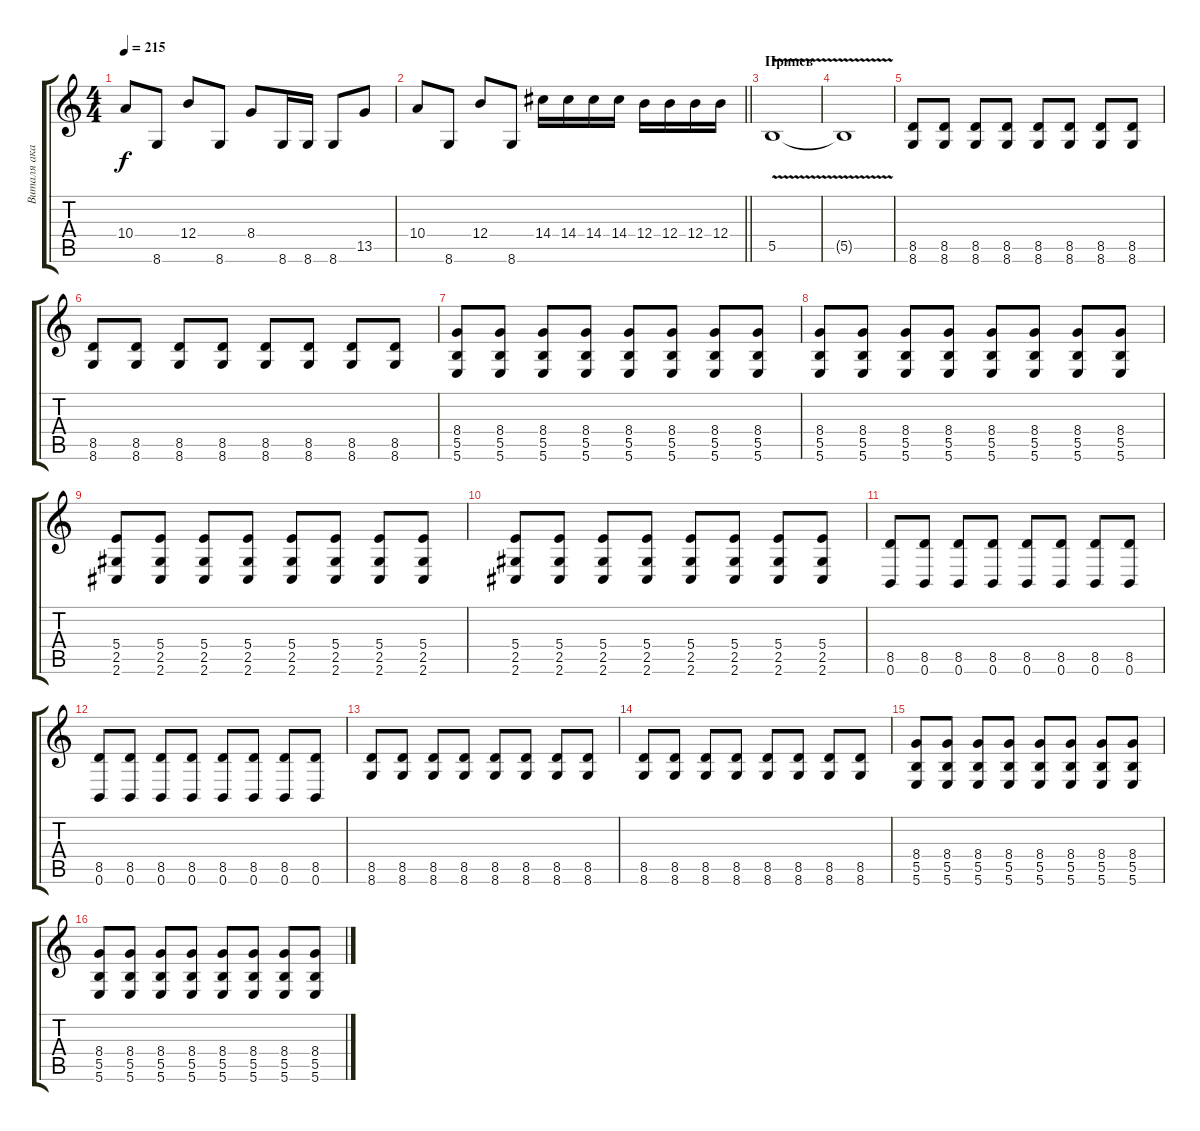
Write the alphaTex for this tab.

\track ("Виталя ака Стардог" "Виталя ака") {instrument distortionguitar}
\staff {score tabs}
\tuning (Db4 Ab3 E3 B2 Gb2 B1) {hide}
\ts (4 4)
\tempo 215
\clef g2
\ks c
10.4.8{dy f} 8.6.8 12.4.8 8.6.8 8.4.8 8.6.16 8.6.16 8.6.8 13.5.8 |
\barLineRight lightlight
10.4.8 8.6.8 12.4.8 8.6.8 14.4.16 14.4.16 14.4.16 14.4.16 12.4.16 12.4.16 12.4.16 12.4.16 |
\section ("" "Припев")
5.5{v}.1 |
5.5{t}.1 |
(8.5 8.6).8 (8.5 8.6).8 (8.5 8.6).8 (8.5 8.6).8 (8.5 8.6).8 (8.5 8.6).8 (8.5 8.6).8 (8.5 8.6).8 |
(8.5 8.6).8 (8.5 8.6).8 (8.5 8.6).8 (8.5 8.6).8 (8.5 8.6).8 (8.5 8.6).8 (8.5 8.6).8 (8.5 8.6).8 |
(8.4 5.5 5.6).8 (8.4 5.5 5.6).8 (8.4 5.5 5.6).8 (8.4 5.5 5.6).8 (8.4 5.5 5.6).8 (8.4 5.5 5.6).8 (8.4 5.5 5.6).8 (8.4 5.5 5.6).8 |
(8.4 5.5 5.6).8 (8.4 5.5 5.6).8 (8.4 5.5 5.6).8 (8.4 5.5 5.6).8 (8.4 5.5 5.6).8 (8.4 5.5 5.6).8 (8.4 5.5 5.6).8 (8.4 5.5 5.6).8 |
(5.4 2.5 2.6).8 (5.4 2.5 2.6).8 (5.4 2.5 2.6).8 (5.4 2.5 2.6).8 (5.4 2.5 2.6).8 (5.4 2.5 2.6).8 (5.4 2.5 2.6).8 (5.4 2.5 2.6).8 |
(5.4 2.5 2.6).8 (5.4 2.5 2.6).8 (5.4 2.5 2.6).8 (5.4 2.5 2.6).8 (5.4 2.5 2.6).8 (5.4 2.5 2.6).8 (5.4 2.5 2.6).8 (5.4 2.5 2.6).8 |
(8.5 0.6).8 (8.5 0.6).8 (8.5 0.6).8 (8.5 0.6).8 (8.5 0.6).8 (8.5 0.6).8 (8.5 0.6).8 (8.5 0.6).8 |
(8.5 0.6).8 (8.5 0.6).8 (8.5 0.6).8 (8.5 0.6).8 (8.5 0.6).8 (8.5 0.6).8 (8.5 0.6).8 (8.5 0.6).8 |
(8.5 8.6).8 (8.5 8.6).8 (8.5 8.6).8 (8.5 8.6).8 (8.5 8.6).8 (8.5 8.6).8 (8.5 8.6).8 (8.5 8.6).8 |
(8.5 8.6).8 (8.5 8.6).8 (8.5 8.6).8 (8.5 8.6).8 (8.5 8.6).8 (8.5 8.6).8 (8.5 8.6).8 (8.5 8.6).8 |
(8.4 5.5 5.6).8 (8.4 5.5 5.6).8 (8.4 5.5 5.6).8 (8.4 5.5 5.6).8 (8.4 5.5 5.6).8 (8.4 5.5 5.6).8 (8.4 5.5 5.6).8 (8.4 5.5 5.6).8 |
(8.4 5.5 5.6).8 (8.4 5.5 5.6).8 (8.4 5.5 5.6).8 (8.4 5.5 5.6).8 (8.4 5.5 5.6).8 (8.4 5.5 5.6).8 (8.4 5.5 5.6).8 (8.4 5.5 5.6).8
